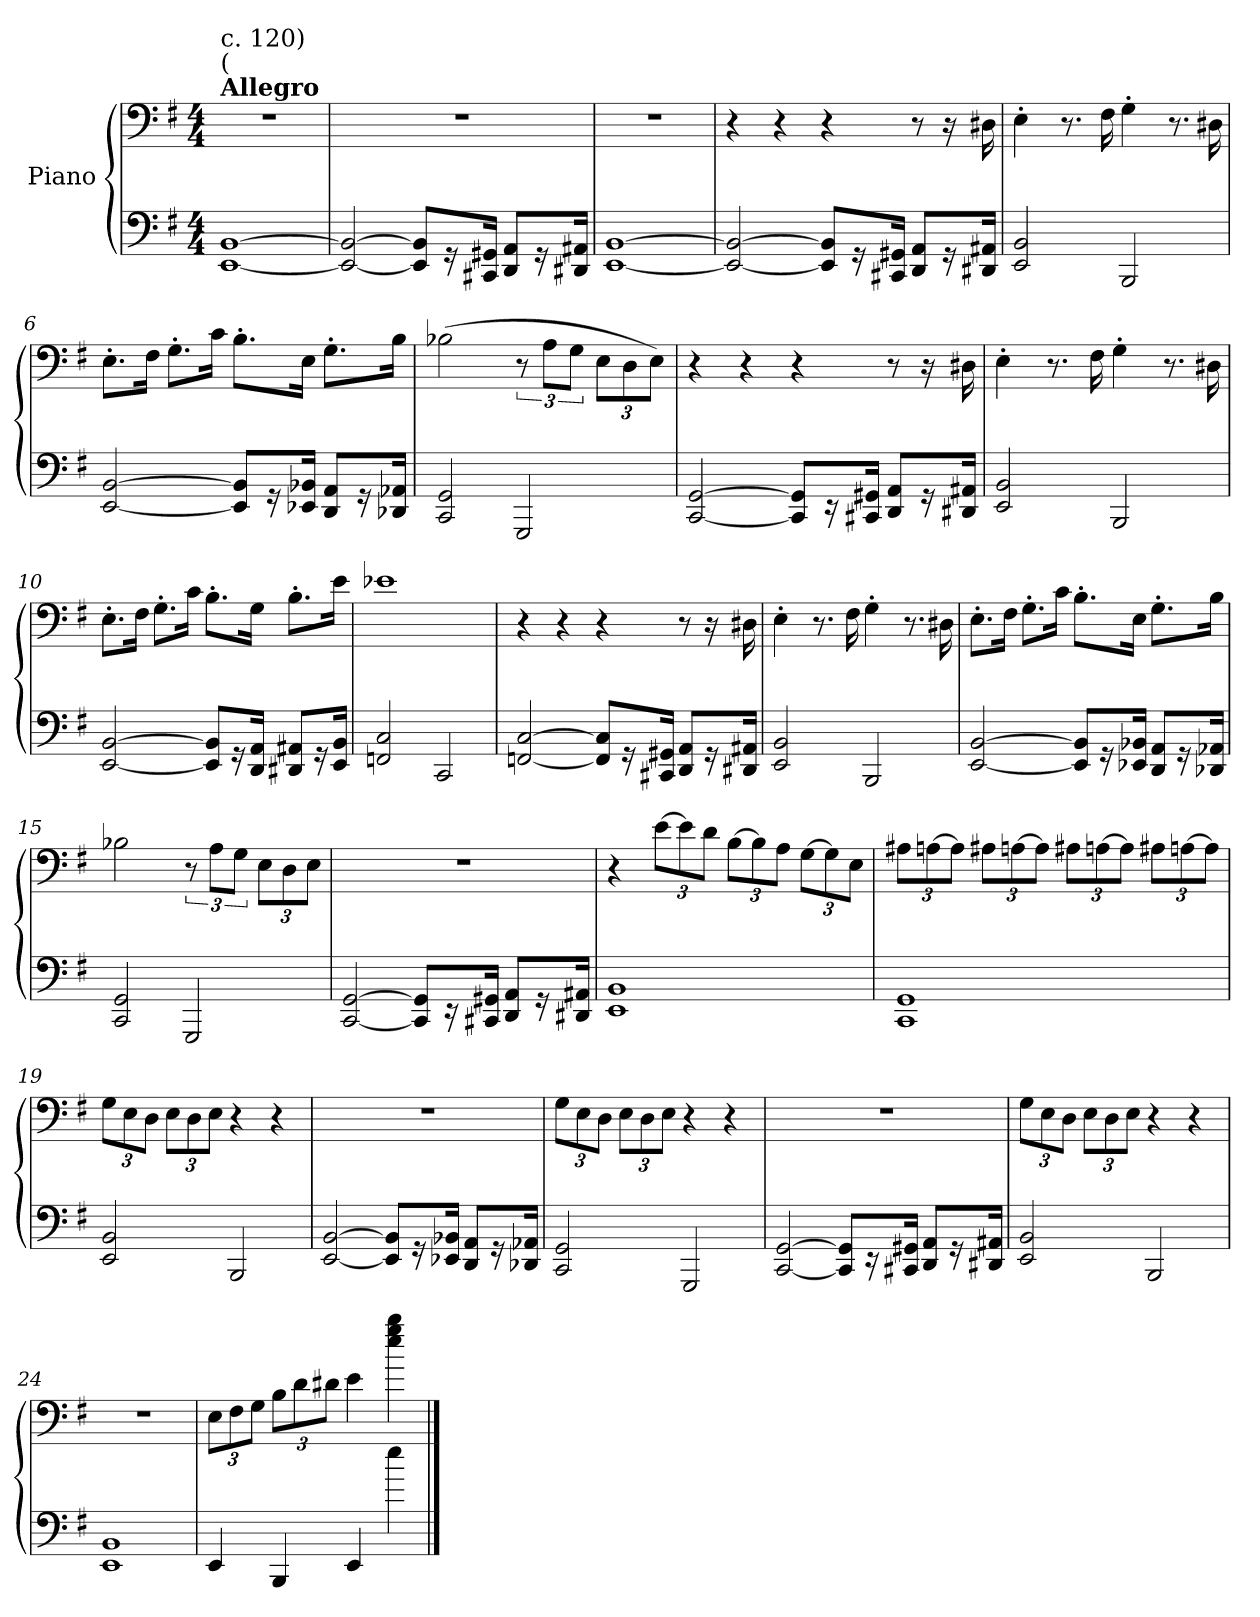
**kern	**kern
*part1	*part1
*staff2	*staff1
*I"Piano	*
*clefF4	*clefF4
*k[f#]	*k[f#]
*e:	*e:
*M4/4	*M4/4
=1	=1
!	!LO:TX:a:B:t=Allegro
!	!LO:TX:a:t=(
!	!LO:TX:a:t=c. 120)
[1EE [1BB	1r
=2	=2
2EE/_ 2BB/_	1r
8EE/] 8BB/]L	.
16r	.
16CC#X/ 16GG#X/Jk	.
8DD/ 8AA/L	.
16r	.
16DD#X/ 16AA#X/Jk	.
!!LO:LB:g=z
=3	=3
[1EE [1BB	1r
=4	=4
2EE/_ 2BB/_	4r
.	4r
8EE/] 8BB/]L	4r
16r	.
16CC#X/ 16GG#X/Jk	.
8DD/ 8AA/L	8r
16r	16r
16DD#X/ 16AA#X/Jk	16D#X\
!!LO:LB:g=z
=5	=5
2EE/ 2BB/	4E'\
.	8.r
.	16F#\
2BBB/	4G'\
.	8.r
.	16D#X\
=6	=6
[2EE/ [2BB/	8.E'\L
.	16F#\Jk
.	8.G'\L
.	16c\Jk
8EE/] 8BB/]L	8.B'\L
16r	.
16EE-X/ 16BB-X/Jk	16E\Jk
8DD/ 8AA/L	8.G'\L
16r	.
16DD-X/ 16AA-X/Jk	16B\Jk
!!LO:LB:g=z
=7	=7
2CC/ 2GG/	(>2B-X\
2GGG/	12r
.	12A\L
.	12G\J
*	*Xbrackettup
.	12E\L
.	12D\
.	12E\J)
=8	=8
[2CC/ [2GG/	4r
.	4r
8CC/] 8GG/]L	4r
16r	.
16CC#X/ 16GG#X/Jk	.
8DD/ 8AA/L	8r
16r	16r
16DD#X/ 16AA#X/Jk	16D#X\
=9	=9
2EE/ 2BB/	4E'\
.	8.r
.	16F#\
2BBB/	4G'\
.	8.r
.	16D#X\
=10	=10
[2EE/ [2BB/	8.E'\L
.	16F#\Jk
.	8.G'\L
.	16c\Jk
8EE/] 8BB/]L	8.B'\L
16r	.
16DD/ 16AA/Jk	16G\Jk
8DD#X/ 8AA#X/L	8.B'\L
16r	.
16EE/ 16BB/Jk	16e\Jk
!!LO:PB:g=z
=11	=11
2FFn/ 2C/	1e-X
2CC/	.
=12	=12
[2FFn/ [2C/	4r
.	4r
8FF/] 8C/]L	4r
16r	.
16CC#X/ 16GG#X/Jk	.
8DD/ 8AA/L	8r
16r	16r
16DD#X/ 16AA#X/Jk	16D#X\
!!LO:LB:g=z
=13	=13
2EE/ 2BB/	4E'\
.	8.r
.	16F#\
2BBB/	4G'\
.	8.r
.	16D#X\
=14	=14
[2EE/ [2BB/	8.E'\L
.	16F#\Jk
.	8.G'\L
.	16c\Jk
8EE/] 8BB/]L	8.B'\L
16r	.
16EE-X/ 16BB-X/Jk	16E\Jk
8DD/ 8AA/L	8.G'\L
16r	.
16DD-X/ 16AA-X/Jk	16B\Jk
!!LO:LB:g=z
=15	=15
2CC/ 2GG/	2B-X\
*	*brackettup
2GGG/	12r
.	12A\L
.	12G\J
*	*Xbrackettup
.	12E\L
.	12D\
.	12E\J
=16	=16
[2CC/ [2GG/	1r
8CC/] 8GG/]L	.
16r	.
16CC#X/ 16GG#X/Jk	.
8DD/ 8AA/L	.
16r	.
16DD#X/ 16AA#X/Jk	.
=17	=17
1EE 1BB	4r
.	[12e\L
.	12e\]
.	12d\J
.	[12B\L
.	12B\]
.	12A\J
.	[12G\L
.	12G\]
.	12E\J
!!LO:LB:g=z
=18	=18
1CC 1GG	12A#X\L
.	[12An\
.	12A\J]
.	12A#X\L
.	[12An\
.	12A\J]
.	12A#X\L
.	[12An\
.	12A\J]
.	12A#X\L
.	[12An\
.	12A\J]
=19	=19
2EE/ 2BB/	12G\L
.	12E\
.	12D\J
.	12E\L
.	12D\
.	12E\J
2BBB/	4r
.	4r
=20	=20
[2EE/ [2BB/	1r
8EE/] 8BB/]L	.
16r	.
16EE-X/ 16BB-X/Jk	.
8DD/ 8AA/L	.
16r	.
16DD-X/ 16AA-X/Jk	.
=21	=21
2CC/ 2GG/	12G\L
.	12E\
.	12D\J
.	12E\L
.	12D\
.	12E\J
2GGG/	4r
.	4r
!!LO:LB:g=z
=22	=22
[2CC/ [2GG/	1r
8CC/] 8GG/]L	.
16r	.
16CC#X/ 16GG#X/Jk	.
8DD/ 8AA/L	.
16r	.
16DD#X/ 16AA#X/Jk	.
=23	=23
2EE/ 2BB/	12G\L
.	12E\
.	12D\J
.	12E\L
.	12D\
.	12E\J
2BBB/	4r
.	4r
=24	=24
1EE 1BB	1r
=25	=25
4EE/	12E\L
.	12F#\
.	12G\J
4BBB/	12B\L
.	12d\
.	12d#X\J
4EE/	4e\
4ee\	4ee\ 4gg\ 4bb\
==	==
*-	*-
